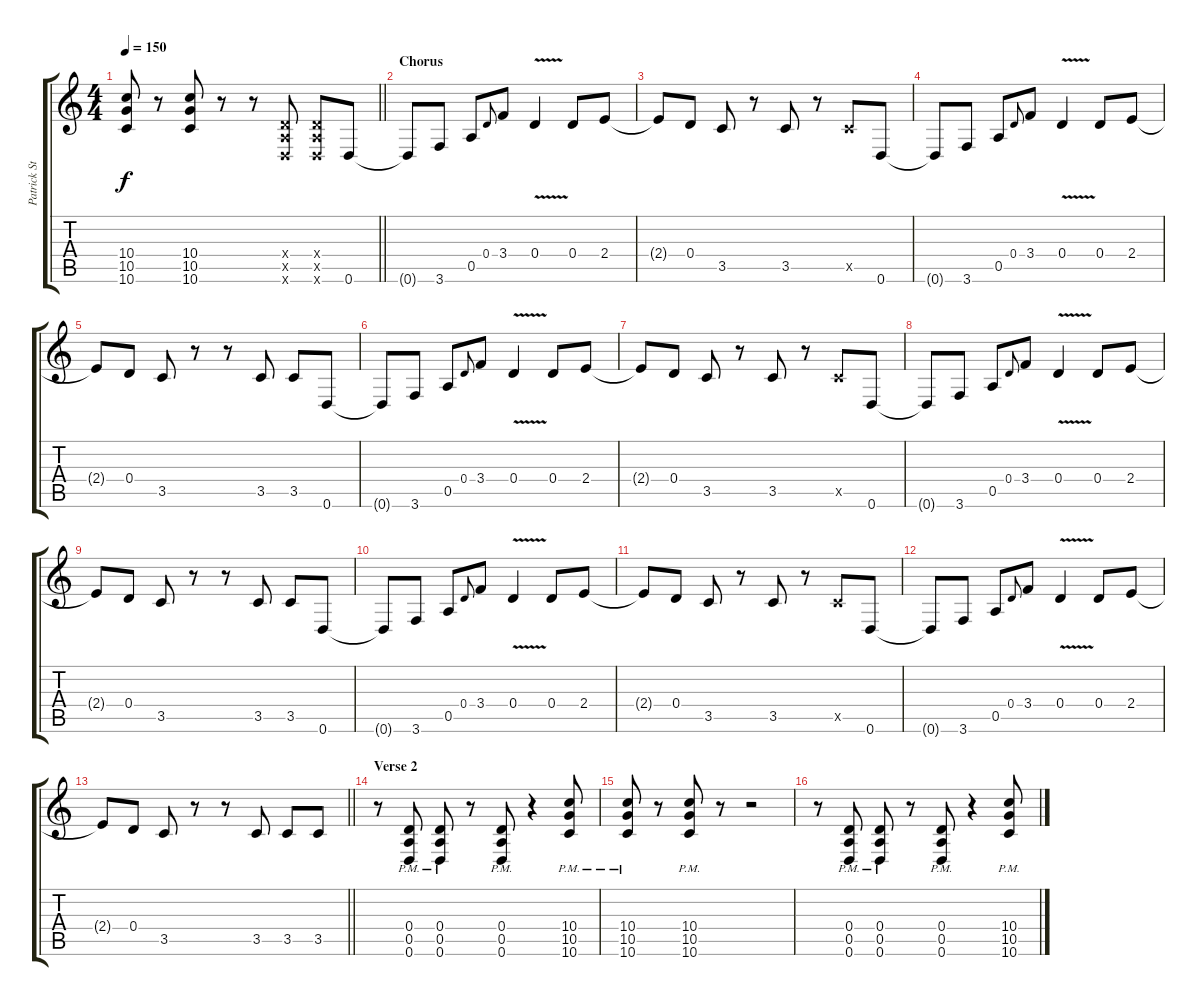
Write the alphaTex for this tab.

\track ("Patrick Stump (Rythmn Guitar)" "Patrick St") {instrument distortionguitar}
\staff {score tabs}
\tuning (E4 B3 G3 D3 A2 D2) {hide}
\ts (4 4)
\tempo 150
\clef g2
\barLineRight lightlight
\ks c
(10.4 10.5 10.6).8{dy f} r.8 (10.4 10.5 10.6).8 r.8 r.8 (0.4{x} 0.5{x} 0.6{x}).8 (0.4{x} 0.5{x} 0.6{x}).8 0.6.8 |
\section ("" "Chorus")
0.6{t}.8 3.6.8 0.5.8 0.4.8{gr onbeat} 3.4.8 0.4{v}.4 0.4.8 2.4.8 |
2.4{t}.8 0.4.8 3.5.8 r.8 3.5.8 r.8 3.5{x}.8 0.6.8 |
0.6{t}.8 3.6.8 0.5.8 0.4.8{gr onbeat} 3.4.8 0.4{v}.4 0.4.8 2.4.8 |
2.4{t}.8 0.4.8 3.5.8 r.8 r.8 3.5.8 3.5.8 0.6.8 |
0.6{t}.8 3.6.8 0.5.8 0.4.8{gr onbeat} 3.4.8 0.4{v}.4 0.4.8 2.4.8 |
2.4{t}.8 0.4.8 3.5.8 r.8 3.5.8 r.8 3.5{x}.8 0.6.8 |
0.6{t}.8 3.6.8 0.5.8 0.4.8{gr onbeat} 3.4.8 0.4{v}.4 0.4.8 2.4.8 |
2.4{t}.8 0.4.8 3.5.8 r.8 r.8 3.5.8 3.5.8 0.6.8 |
0.6{t}.8 3.6.8 0.5.8 0.4.8{gr onbeat} 3.4.8 0.4{v}.4 0.4.8 2.4.8 |
2.4{t}.8 0.4.8 3.5.8 r.8 3.5.8 r.8 3.5{x}.8 0.6.8 |
0.6{t}.8 3.6.8 0.5.8 0.4.8{gr onbeat} 3.4.8 0.4{v}.4 0.4.8 2.4.8 |
\barLineRight lightlight
2.4{t}.8 0.4.8 3.5.8 r.8 r.8 3.5.8 3.5.8 3.5.8 |
\section ("" "Verse 2")
r.8 (0.4{pm} 0.5{pm} 0.6{pm}).8 (0.4{pm} 0.5{pm} 0.6{pm}).8 r.8 (0.4{pm} 0.5{pm} 0.6{pm}).8 r.4 (10.4{pm} 10.5{pm} 10.6{pm}).8 |
(10.4{pm} 10.5{pm} 10.6{pm}).8 r.8 (10.4{pm} 10.5{pm} 10.6{pm}).8 r.8 r.2 |
r.8 (0.4{pm} 0.5{pm} 0.6{pm}).8 (0.4{pm} 0.5{pm} 0.6{pm}).8 r.8 (0.4{pm} 0.5{pm} 0.6{pm}).8 r.4 (10.4{pm} 10.5{pm} 10.6{pm}).8
